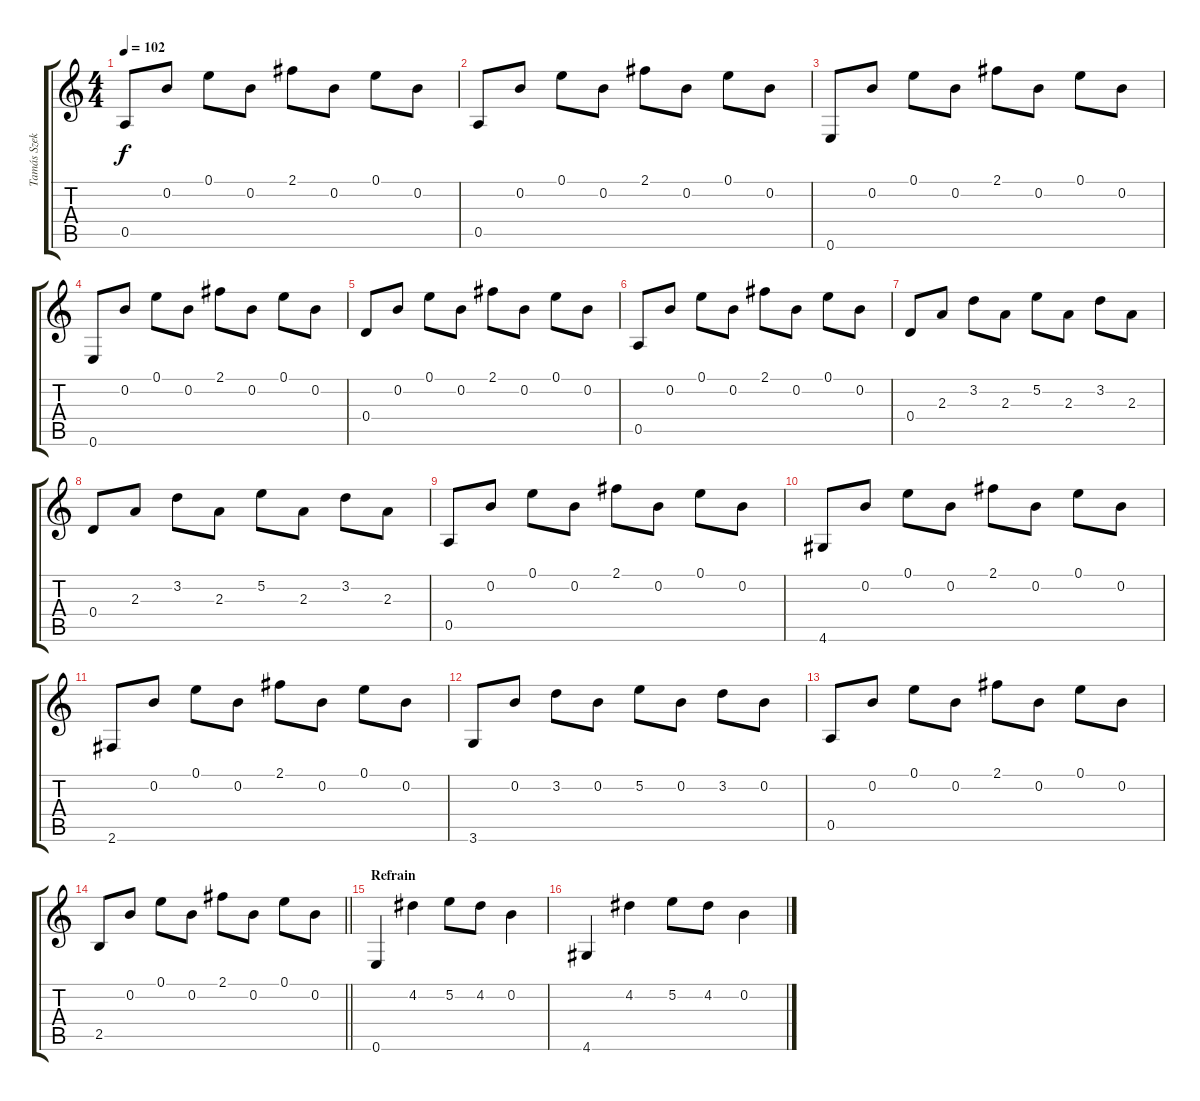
\track ("Tamás Szekeres - Acoustic (Right)" "Tamás Szek") {instrument acousticguitarsteel}
\staff {score tabs}
\tuning (E4 B3 G3 D3 A2 E2) {hide}
\ts (4 4)
\tempo 102
\clef g2
\ks c
0.5.8{dy f} 0.2.8 0.1.8 0.2.8 2.1.8 0.2.8 0.1.8 0.2.8 |
0.5.8 0.2.8 0.1.8 0.2.8 2.1.8 0.2.8 0.1.8 0.2.8 |
0.6.8 0.2.8 0.1.8 0.2.8 2.1.8 0.2.8 0.1.8 0.2.8 |
0.6.8 0.2.8 0.1.8 0.2.8 2.1.8 0.2.8 0.1.8 0.2.8 |
0.4.8 0.2.8 0.1.8 0.2.8 2.1.8 0.2.8 0.1.8 0.2.8 |
0.5.8 0.2.8 0.1.8 0.2.8 2.1.8 0.2.8 0.1.8 0.2.8 |
0.4.8 2.3.8 3.2.8 2.3.8 5.2.8 2.3.8 3.2.8 2.3.8 |
0.4.8 2.3.8 3.2.8 2.3.8 5.2.8 2.3.8 3.2.8 2.3.8 |
0.5.8 0.2.8 0.1.8 0.2.8 2.1.8 0.2.8 0.1.8 0.2.8 |
4.6.8 0.2.8 0.1.8 0.2.8 2.1.8 0.2.8 0.1.8 0.2.8 |
2.6.8 0.2.8 0.1.8 0.2.8 2.1.8 0.2.8 0.1.8 0.2.8 |
3.6.8 0.2.8 3.2.8 0.2.8 5.2.8 0.2.8 3.2.8 0.2.8 |
0.5.8 0.2.8 0.1.8 0.2.8 2.1.8 0.2.8 0.1.8 0.2.8 |
\barLineRight lightlight
2.5.8 0.2.8 0.1.8 0.2.8 2.1.8 0.2.8 0.1.8 0.2.8 |
\section ("" "Refrain")
0.6.4 4.2.4 5.2.8 4.2.8 0.2.4 |
4.6.4 4.2.4 5.2.8 4.2.8 0.2.4
